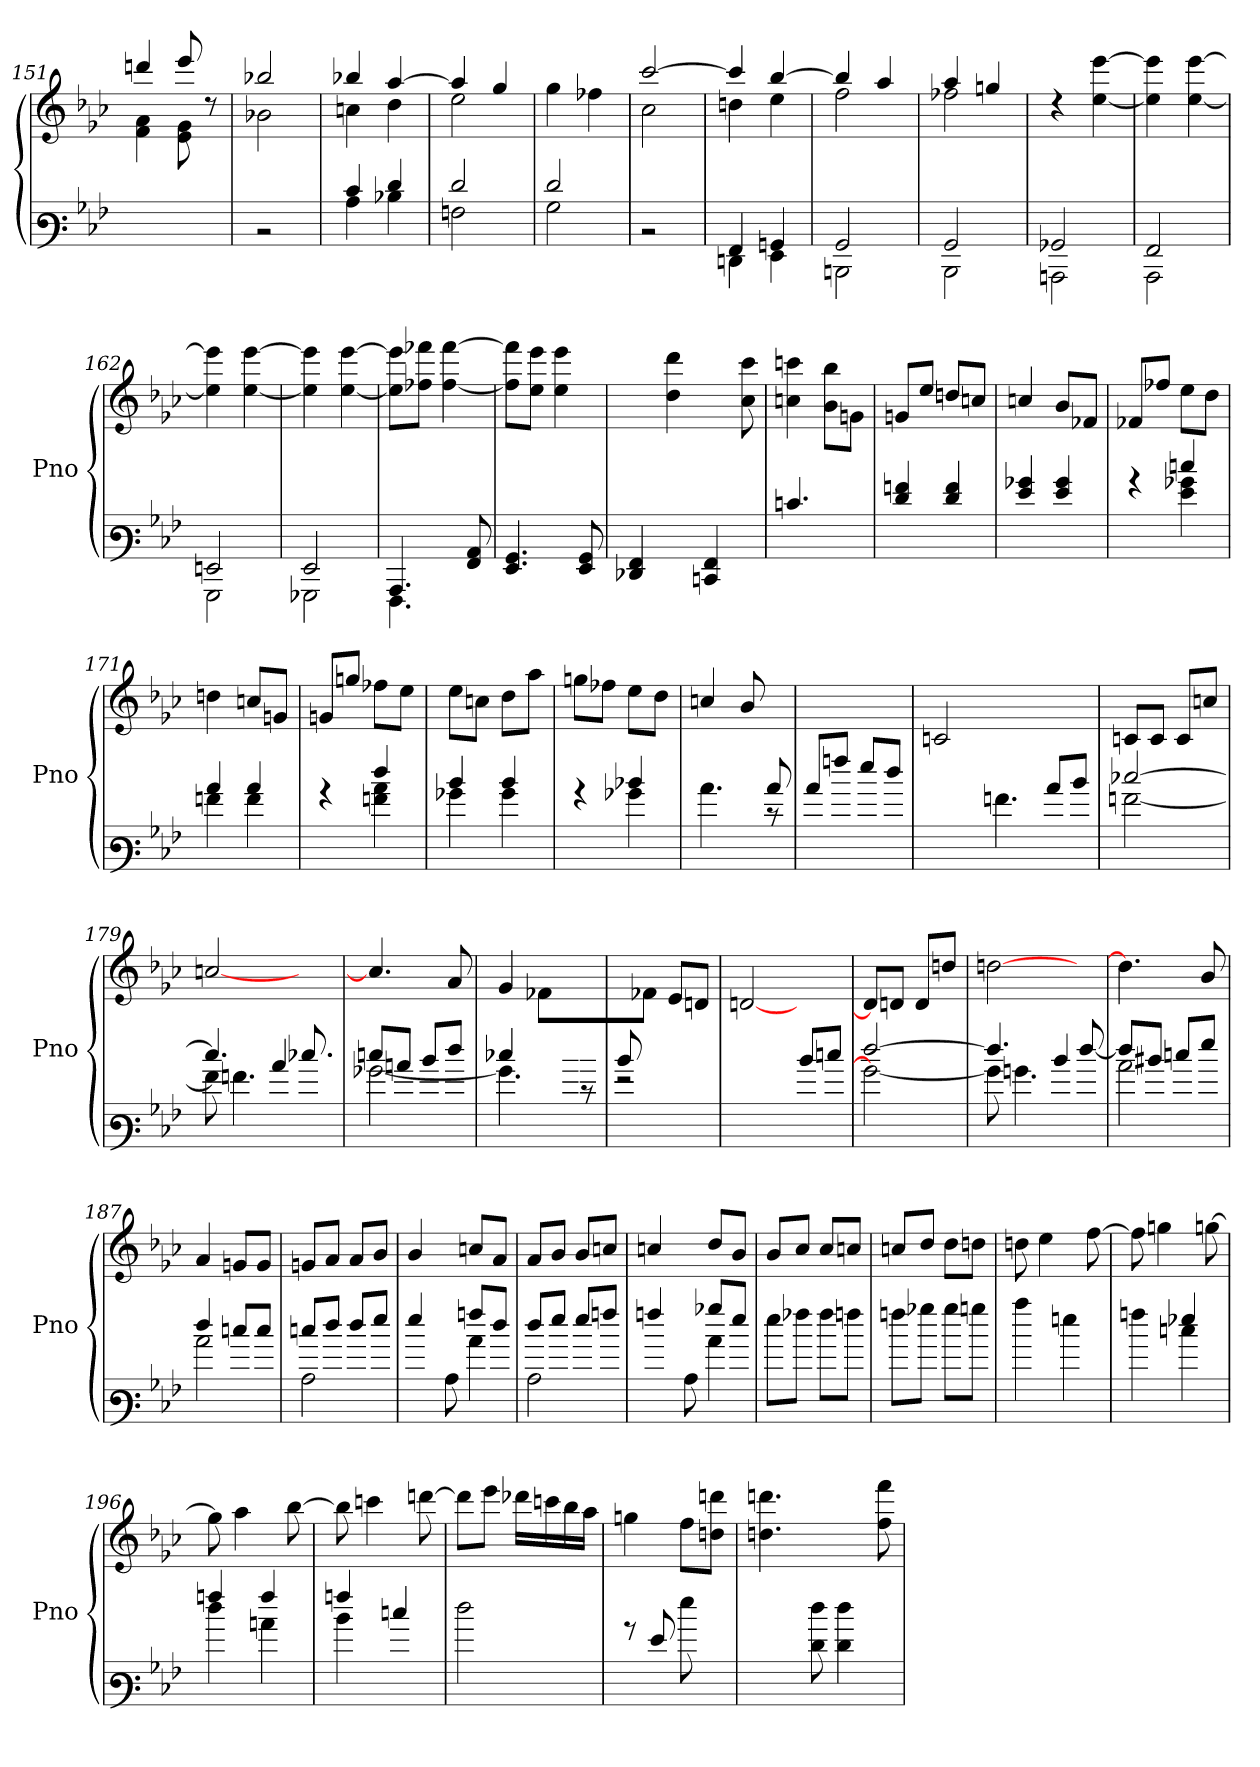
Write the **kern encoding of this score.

**kern	**kern
*part1	*part1
*staff2	*staff1
*I'Pno	*
*clefF3	*clefG3
*k[b-e-a-]	*k[b-e-a-]
=151	=151
*	*^
2ryy	4bbn/	4d\ 4f\
.	8ccc/	8c\ 8e-\
.	8ryy	8rb
=152	=152	=152
2rE	2gg-X/	2g-X\
!!LO:LB:g=z	!!
=153	=153	=153
*^	*	*
4e-/	4c\	4gg-X/	4an\
4f/	4d-X\	[>4ff/	4b-\
=154	=154	=154	=154
2f/	2An\	4ff/]	2cc\
.	.	4ee-/	.
*	*	*v	*v
=155	=155	=155
2f/	2B-\	4ee-\
.	.	4dd-X\
*v	*v	*
=156	=156
*	*^
2rE	[>2aa-/	2a-\
=157	=157	=157
*^	*	*
4AA-/	4FFn\	4aa-/]	4bn\
4BB/	4GG\	[>4gg/	4cc\
=158	=158	=158	=158
2BB-/	2DDn\	4gg/]	2dd\
.	.	4ff/	.
=159	=159	=159	=159
2BB-/	2DD\	4ff/	2dd-X\
.	.	4een/	.
*	*	*v	*v
=160	=160	=160
2BB-X/	2CCn\	4rb
.	.	[<4cc\ [>4ccc\
=161	=161	=161
2AA-/	2CC\	4cc\] 4ccc\]
.	.	[<4cc\ [>4ccc\
=162	=162	=162
2GGn/	2BBB-\	4cc\] 4ccc\]
.	.	[<4cc\ [>4ccc\
=163	=163	=163
2GG/	2BBB-X\	4cc\] 4ccc\]
.	.	[<4cc\ [>4ccc\
=164	=164	=164
4.CC/	4.AAA-\	8cc\] 8ccc\]L
.	.	8dd-X\ 8ddd-X\J
.	.	[<4dd-\ [>4ddd-\
8AA-/ 8C/	8ryy	.
*v	*v	*
=165	=165
4.GG/ 4.BB-/	8dd-\] 8ddd-\]L
.	8cc\ 8ccc\J
.	4cc\ 4ccc\
8GG/ 8BB-/	.
=166	=166
4FF-X/ 4AA-/	4ryy
4ryy	4b-\ 4bb-\
4EEn/ 4AA-/	4ryy
8ryy	8a-\ 8aa-\
!!LO:PB:g=z
=167	=167
4.e/	4a\ 4aa\
.	8g\ 8gg\L
8ryy	8e\J
=168	=168
4f/ 4a/	8e/L
.	8cc/J
4f/ 4a/	8b/L
.	8a/J
=169	=169
4g/ 4b-X/	4a/
4g/ 4b-/	8g/L
.	8d-X/J
=170	=170
*^	*
4ryy	4rb	8d-X/L
.	.	8dd-X/J
4ee/	4g\ 4b-X\	8cc\L
.	.	8b-\J
=171	=171	=171
4cc/	4a\	4b\
4cc/	4a\	8a/L
.	.	8e/J
=172	=172	=172
4ryy	4rb	8e/L
.	.	8ee/J
4ff/	4a\ 4cc\	8dd-X\L
.	.	8cc\J
=173	=173	=173
4dd/	4b-X\	8cc\L
.	.	8an\J
4dd/	4b-\	8b-\L
.	.	8ff\J
=174	=174	=174
4rb	4ryy	8ee\L
.	.	8dd-X\J
4dd-/	4b-X\	8cc\L
.	.	8b-\J
=175	=175	=175
4.cc\	4.ryy	4a/
.	.	8g/
8cc/	8re	8ryy
*v	*v	*
=176	=176
8cc/L	2ryy
8aa/J	.
8gg/L	.
8ff/J	.
=177	=177
2ryy	2A/
4.a\	2ryy
8cc/L	.
8dd/J	8ryy
!!LO:LB:g=z
=178	=178
*^	*
[>2ee-X/	[<2a\	(<8A/L
.	.	8A/J
.	.	8A/L
.	.	8a/J
=179	=179	=179
4.ee-/]	8a\]	[<2a/
.	4.a\	.
4cc/	.	.
.	8.ee-X/	8.ryy
16ryy	.	.
=180	=180	=180
8ee/L	[<2b-X\	4.a/]
8ccn/J	.	.
8dd/L	.	.
8ff/J	.	8f/
=181	=181	=181
*	*^	*
4.ryy	4ee-X/	4.b-\]	4e-/
.	8.ryy	.	8d-X\L
16dd-/	.	8.ryy	8.ryy
8dd-/J	8re	.	.
*	*v	*v	*
=182	=182	=182
8dd/L	2ra	8ryy
4.ryy	.	8d-X\J
.	.	8c/L
.	.	8B/J
*v	*v	*
=183	=183
2ryy	[<2B/
8dd/L	4ryy
8ee/J	.
=184	=184
*^	*
[>2ff/	2b\_<	8B/L]
.	.	8B/J
.	.	8B/L
.	.	8b/J
=185	=185	=185
4.ff/]	8b\]	[<2b\
.	4.b\	.
4dd/	.	.
.	[>8ff/	8ryy
=186	=186	=186
8ff/L]	2cc\	4.b\]
8dd#X/J	.	.
8ee/L	.	.
8gg/J	.	8g/
=187	=187	=187
4ff/	2cc\	4f/
8ee/L	.	8e/L
8ee/J	.	8e/J
=188	=188	=188
8ee/L	2c\	8e/L
8ff/J	.	8f/J
8ff/L	.	8f/L
8gg/J	.	8g/J
!!LO:LB:g=z
=189	=189	=189
4.ryy	4gg/	4g/
.	8c\	8ryy
8aa/L	4cc\	8a/L
8ff/J	.	8f/J
=190	=190	=190
8ff/L	2c\	8f/L
8gg/J	.	8g/J
8gg/L	.	8g/L
8aa/J	.	8a/J
=191	=191	=191
4.ryy	4aa/	4a/
.	8c\	8ryy
8bb-X/L	4cc\	8b-/L
8gg/J	.	8g/J
*v	*v	*
=192	=192
8gg\L	8g/L
8aa-X\J	8a-/J
8aa-\L	8a-/L
8aan\J	8an/J
=193	=193
8aa\L	8an/L
8bb-X\J	8b-/J
8bb-\L	8b-\L
8bbn\J	8bn\J
=194	=194
4ccc\	8bn\
.	4cc\
4ggn\	.
.	[>8dd\
=195	=195
*^	*
4ryy	4aa\	8dd\]
.	.	4ee\
4gg-X/	4ee\	.
.	.	[>8een\
=196	=196	=196
4aa/	4ff\	8ee\]
.	.	4ff\
4aa/	4ccn\	.
.	.	[>8gg\
=197	=197	=197
4aa/	4dd\	8gg\]
.	.	4aa\
4ee/	4ryy	.
.	.	[>8bbn\
*v	*v	*
=198	=198
2ff\	8bb\L]
.	8ccc\J
.	16bb-X\LL
.	16aa\
.	16gg\
.	16ff\JJ
=199	=199
8rb	4ee\
8g/	.
8gg\	8dd\L
8ryy	8b\ 8bb\J
=200	=200
4.ryy	4.b\ 4.bb\
8f\ 8ff\	4.ryy
4f\ 4ff\	.
8ryy	8dd\ 8ddd\
=	=
*-	*-
